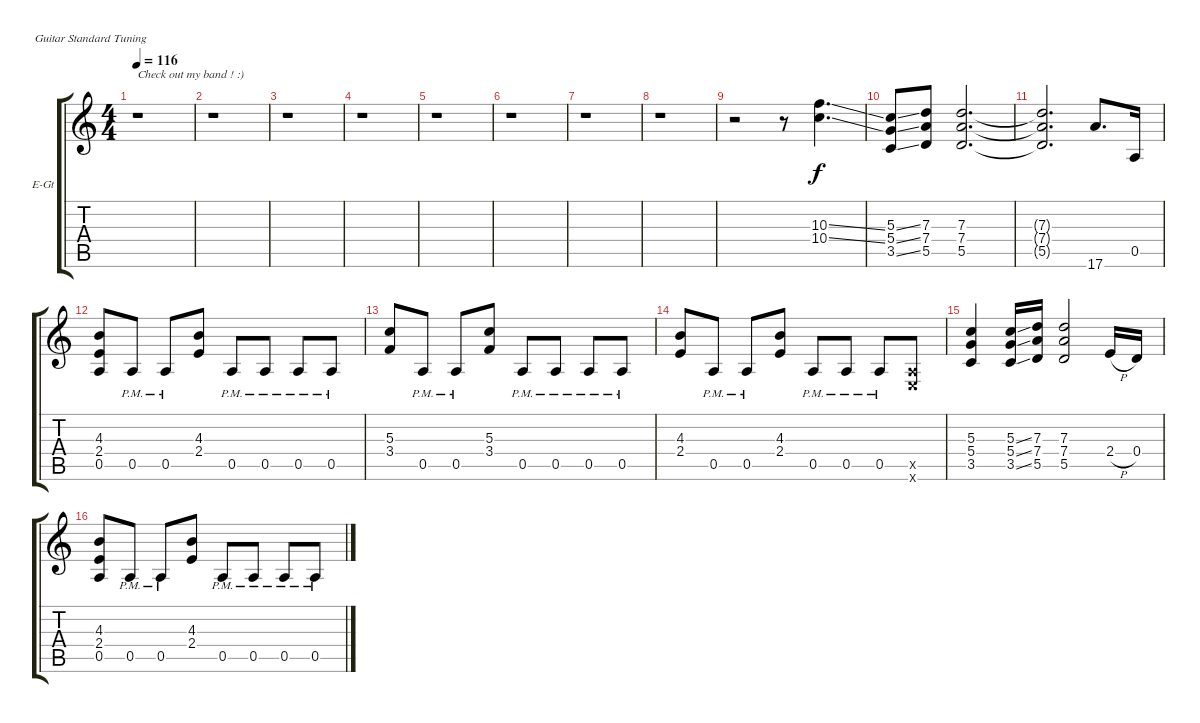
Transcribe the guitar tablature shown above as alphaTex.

\bracketExtendMode groupsimilarinstruments
\firstSystemTrackNameOrientation horizontal
\otherSystemsTrackNameOrientation horizontal
\track ("Distortion + Riffs" "E-Gt") {instrument distortionguitar}
\staff {score tabs}
\tuning (E4 B3 G3 D3 A2 E2)
\ts (4 4)
\tempo 116
\clef g2
\ks c
r.1{txt "Check out my band ! :)" dy f instrument distortionguitar} |
r.1 |
r.1 |
r.1 |
r.1 |
r.1 |
r.1 |
r.1 |
r.2 r.8 (10.3{ss} 10.4{ss}).4{d} |
(5.3{ss} 5.4{ss} 3.5{ss}).8 (7.3 7.4 5.5).8 (7.3 7.4 5.5).2{d} |
(7.3{t} 7.4{t} 5.5{t}).2{d} 17.6.8{d} 0.5.16 |
(4.3 2.4 0.5).8 0.5{pm}.8 0.5{pm}.8 (4.3 2.4).8 0.5{pm}.8 0.5{pm}.8 0.5{pm}.8 0.5{pm}.8 |
(5.3 3.4).8 0.5{pm}.8 0.5{pm}.8 (5.3 3.4).8 0.5{pm}.8 0.5{pm}.8 0.5{pm}.8 0.5{pm}.8 |
(4.3 2.4).8 0.5{pm}.8 0.5{pm}.8 (4.3 2.4).8 0.5{pm}.8 0.5{pm}.8 0.5{pm}.8 (0.5{x} 0.6{x}).8 |
(5.3 5.4 3.5).4 (5.3{ss} 5.4{ss} 3.5{ss}).16 (7.3 7.4 5.5).16 (7.3 7.4 5.5).2 2.4{h}.16 0.4.16 |
(4.3 2.4 0.5).8 0.5{pm}.8 0.5{pm}.8 (4.3 2.4).8 0.5{pm}.8 0.5{pm}.8 0.5{pm}.8 0.5{pm}.8
